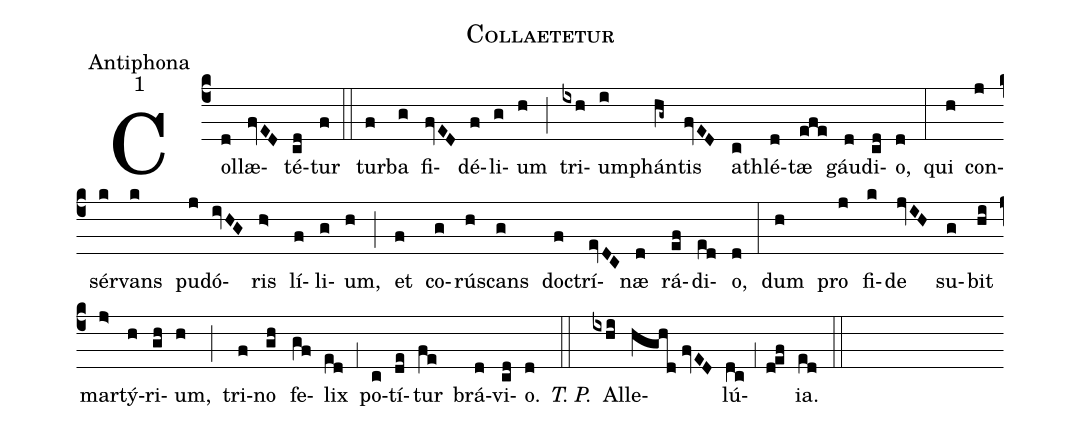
name:Collaetetur;
office-part:Antiphona;
mode:1;
%%
(c4) Col(d)læ(fvED)té(cd)tur(f) (::)
tur(f)ba(g) fi(fvED)dé(f)li(g)um(h) (;) tri(ixh)um(i)phán(hg~)tis(fvED) ath(c)lé(d)tæ(efe) gáu(d)di(cd)o,(d) (:)
qui(h) con(j)sér(k)vans(k) pu(j)dó(ivHG)ris(h>) lí(f)li(g)um,(h) (;) et(f) co(g)rú(h)scans(g) do(f)ctrí(evDC)næ(d) rá(ef)di(ed)o,(d) (:)
dum(h) pro(j) fi(k)de(jvIH) su(g)bit(hi) mar(j>)tý(h)ri(gh)um,(h) (;) tri(f)no(gh) fe(gf)lix(ed) (,1) po(c)tí(de)tur(fe) brá(d)vi(cd)o.(d) <i>T. P.</i>(::) Al(ixhi)le(hghd//fvED)lú(dc;1d!ef)ia.(ed) (::)
